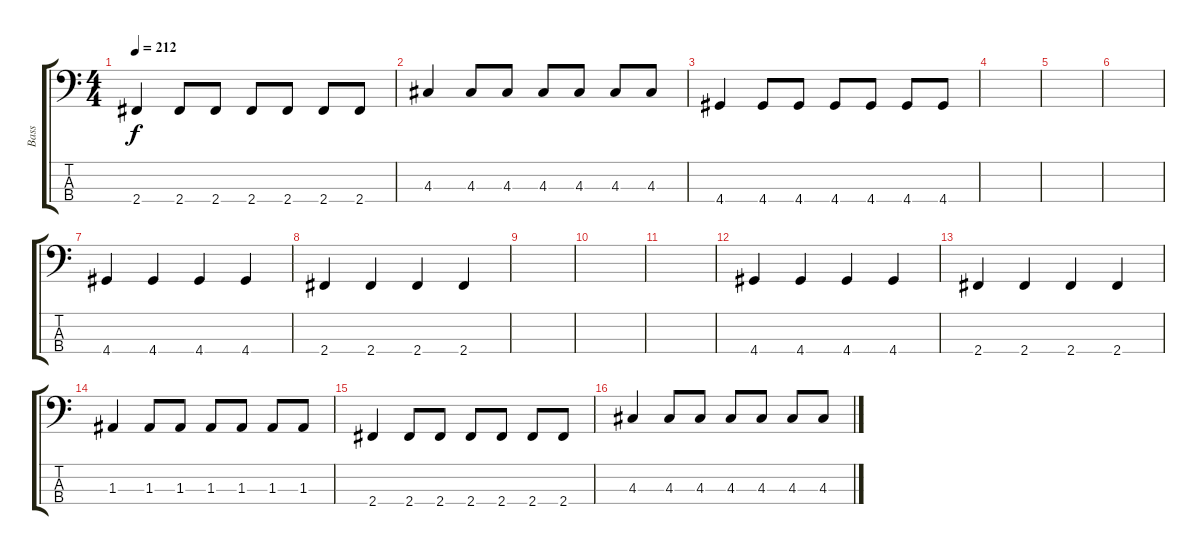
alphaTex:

\track ("Bass" "Bass") {instrument electricbasspick}
\staff {score tabs}
\tuning (G2 D2 A1 E1) {hide}
\ts (4 4)
\tempo 212
\clef f4
\ks c
2.4.4{dy f} 2.4.8 2.4.8 2.4.8 2.4.8 2.4.8 2.4.8 |
4.3.4 4.3.8 4.3.8 4.3.8 4.3.8 4.3.8 4.3.8 |
4.4.4 4.4.8 4.4.8 4.4.8 4.4.8 4.4.8 4.4.8 |
|
|
|
4.4.4 4.4.4 4.4.4 4.4.4 |
2.4.4 2.4.4 2.4.4 2.4.4 |
|
|
|
4.4.4 4.4.4 4.4.4 4.4.4 |
2.4.4 2.4.4 2.4.4 2.4.4 |
1.3.4 1.3.8 1.3.8 1.3.8 1.3.8 1.3.8 1.3.8 |
2.4.4 2.4.8 2.4.8 2.4.8 2.4.8 2.4.8 2.4.8 |
4.3.4 4.3.8 4.3.8 4.3.8 4.3.8 4.3.8 4.3.8
